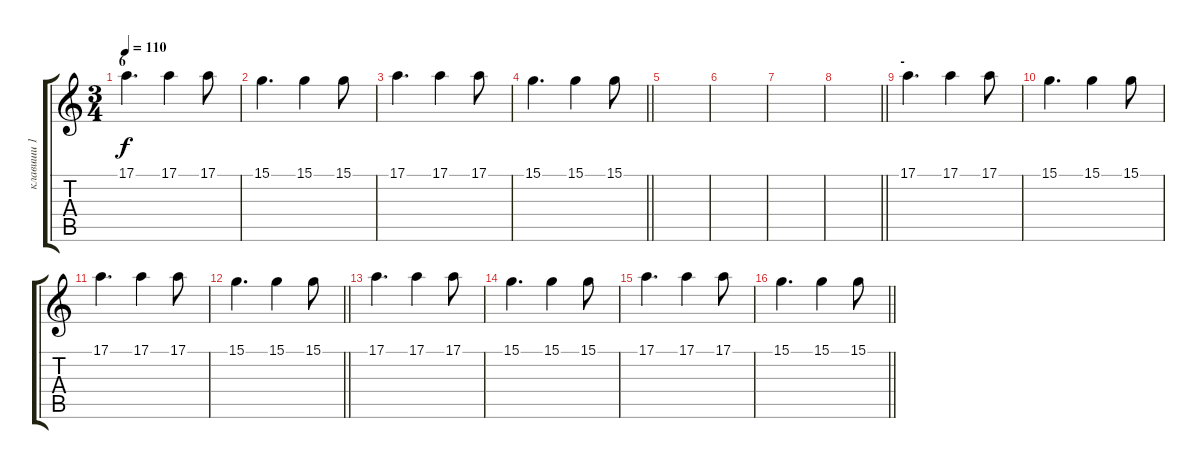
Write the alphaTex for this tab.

\track ("клавиши 1" "клавиши 1") {instrument brightacousticpiano}
\staff {score tabs}
\tuning (E4 B3 G3 D3 A2 E2) {hide}
\ts (3 4)
\section ("" "6")
\tempo 110
\clef g2
\ks c
17.1.4{d dy f} 17.1.4 17.1.8 |
15.1.4{d} 15.1.4 15.1.8 |
17.1.4{d} 17.1.4 17.1.8 |
\barLineRight lightlight
15.1.4{d} 15.1.4 15.1.8 |
|
|
|
\barLineRight lightlight
|
\section ("" "-")
17.1.4{d} 17.1.4 17.1.8 |
15.1.4{d} 15.1.4 15.1.8 |
17.1.4{d} 17.1.4 17.1.8 |
\barLineRight lightlight
15.1.4{d} 15.1.4 15.1.8 |
17.1.4{d} 17.1.4 17.1.8 |
15.1.4{d} 15.1.4 15.1.8 |
17.1.4{d} 17.1.4 17.1.8 |
\barLineRight lightlight
15.1.4{d} 15.1.4 15.1.8
